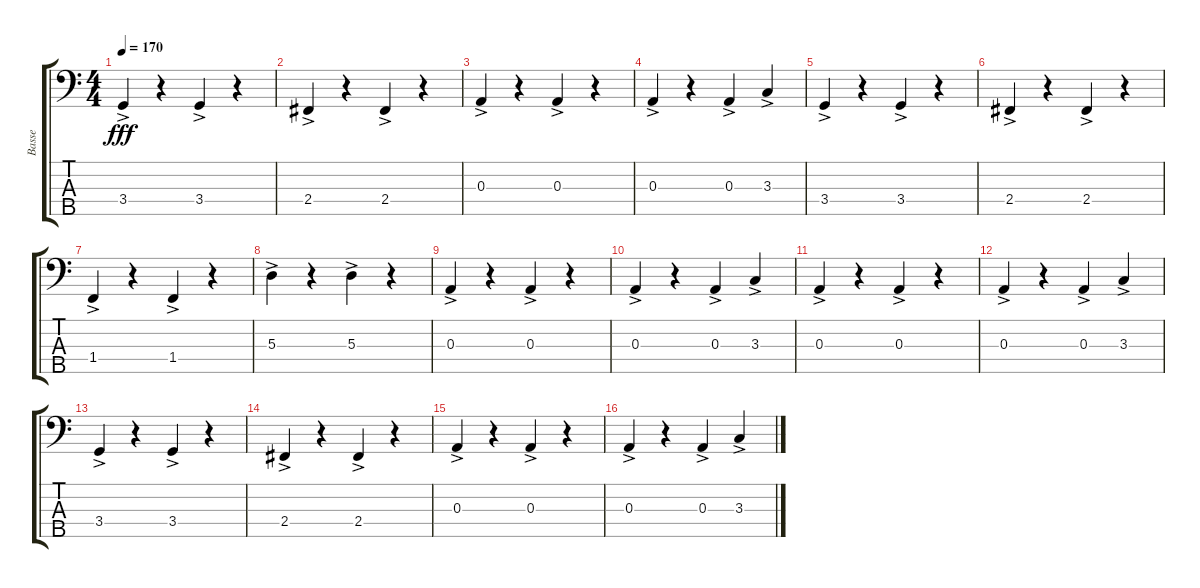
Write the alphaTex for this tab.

\track ("Basse" "Basse") {instrument electricbasspick}
\staff {score tabs}
\tuning (G2 D2 A1 E1 B0) {hide}
\ts (4 4)
\tempo 170
\clef f4
\ks c
3.4{ac}.4{dy fff} r.4 3.4{ac}.4 r.4 |
2.4{ac}.4 r.4 2.4{ac}.4 r.4 |
0.3{ac}.4 r.4 0.3{ac}.4 r.4 |
0.3{ac}.4 r.4 0.3{ac}.4 3.3{ac}.4 |
3.4{ac}.4 r.4 3.4{ac}.4 r.4 |
2.4{ac}.4 r.4 2.4{ac}.4 r.4 |
1.4{ac}.4 r.4 1.4{ac}.4 r.4 |
5.3{ac}.4 r.4 5.3{ac}.4 r.4 |
0.3{ac}.4 r.4 0.3{ac}.4 r.4 |
0.3{ac}.4 r.4 0.3{ac}.4 3.3{ac}.4 |
0.3{ac}.4 r.4 0.3{ac}.4 r.4 |
0.3{ac}.4 r.4 0.3{ac}.4 3.3{ac}.4 |
3.4{ac}.4 r.4 3.4{ac}.4 r.4 |
2.4{ac}.4 r.4 2.4{ac}.4 r.4 |
0.3{ac}.4 r.4 0.3{ac}.4 r.4 |
0.3{ac}.4 r.4 0.3{ac}.4 3.3{ac}.4
